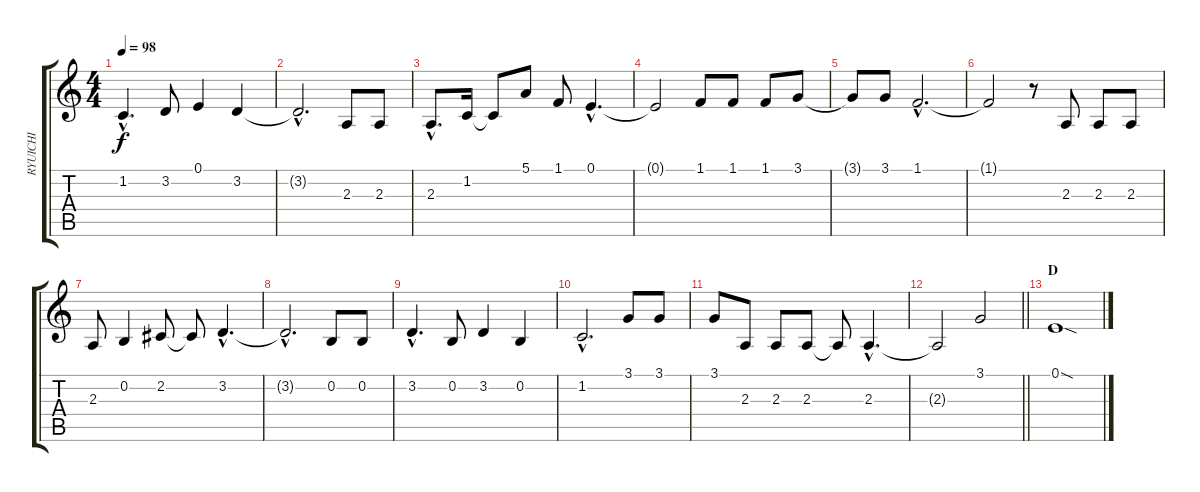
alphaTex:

\track ("RYUICHI" "RYUICHI") {instrument oboe}
\staff {score tabs}
\tuning (E4 B3 G3 D3 A2 E2) {hide}
\ts (4 4)
\tempo 98
\clef g2
\ks c
1.2{hac}.4{d dy f} 3.2.8 0.1.4 3.2.4 |
3.2{hac t}.2{d} 2.3.8 2.3.8 |
2.3{hac}.8{d} 1.2.16 1.2{t}.8 5.1.8 1.1.8 0.1{hac}.4{d} |
0.1{t}.2 1.1.8 1.1.8 1.1.8 3.1.8 |
3.1{t}.8 3.1.8 1.1{hac}.2{d} |
1.1{t}.2 r.8 2.3.8 2.3.8 2.3.8 |
2.3.8 0.2.4 2.2.8 2.2{t}.8 3.2{hac}.4{d} |
3.2{hac t}.2{d} 0.2.8 0.2.8 |
3.2{hac}.4{d} 0.2.8 3.2.4 0.2.4 |
1.2{hac}.2{d} 3.1.8 3.1.8 |
3.1.8 2.3.8 2.3.8 2.3.8 2.3{t}.8 2.3{hac}.4{d} |
\barLineRight lightlight
2.3{t}.2 3.1.2 |
\section ("" "D")
0.1{sod}.1
